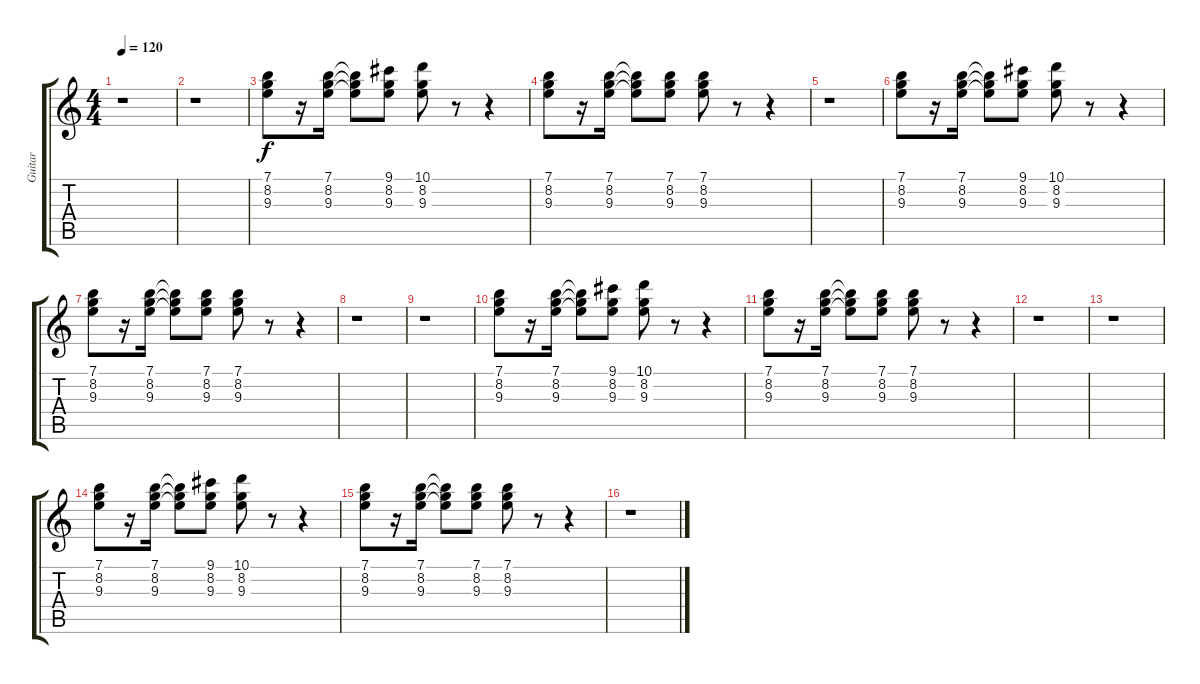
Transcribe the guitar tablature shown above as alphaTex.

\track ("Guitar" "Guitar") {instrument electricguitarmuted}
\staff {score tabs}
\tuning (E4 B3 G3 D3 A2 E2) {hide}
\ts (4 4)
\tempo 120
\clef g2
\ks c
r.1{dy f} |
r.1 |
(7.1 8.2 9.3).8 r.16 (7.1 8.2 9.3).16 (7.1{t} 8.2{t} 9.3{t}).8 (9.1 8.2 9.3).8 (10.1 8.2 9.3).8 r.8 r.4 |
(7.1 8.2 9.3).8 r.16 (7.1 8.2 9.3).16 (7.1{t} 8.2{t} 9.3{t}).8 (7.1 8.2 9.3).8 (7.1 8.2 9.3).8 r.8 r.4 |
r.1 |
(7.1 8.2 9.3).8 r.16 (7.1 8.2 9.3).16 (7.1{t} 8.2{t} 9.3{t}).8 (9.1 8.2 9.3).8 (10.1 8.2 9.3).8 r.8 r.4 |
(7.1 8.2 9.3).8 r.16 (7.1 8.2 9.3).16 (7.1{t} 8.2{t} 9.3{t}).8 (7.1 8.2 9.3).8 (7.1 8.2 9.3).8 r.8 r.4 |
r.1 |
r.1 |
(7.1 8.2 9.3).8 r.16 (7.1 8.2 9.3).16 (7.1{t} 8.2{t} 9.3{t}).8 (9.1 8.2 9.3).8 (10.1 8.2 9.3).8 r.8 r.4 |
(7.1 8.2 9.3).8 r.16 (7.1 8.2 9.3).16 (7.1{t} 8.2{t} 9.3{t}).8 (7.1 8.2 9.3).8 (7.1 8.2 9.3).8 r.8 r.4 |
r.1 |
r.1 |
(7.1 8.2 9.3).8 r.16 (7.1 8.2 9.3).16 (7.1{t} 8.2{t} 9.3{t}).8 (9.1 8.2 9.3).8 (10.1 8.2 9.3).8 r.8 r.4 |
(7.1 8.2 9.3).8 r.16 (7.1 8.2 9.3).16 (7.1{t} 8.2{t} 9.3{t}).8 (7.1 8.2 9.3).8 (7.1 8.2 9.3).8 r.8 r.4 |
r.1
